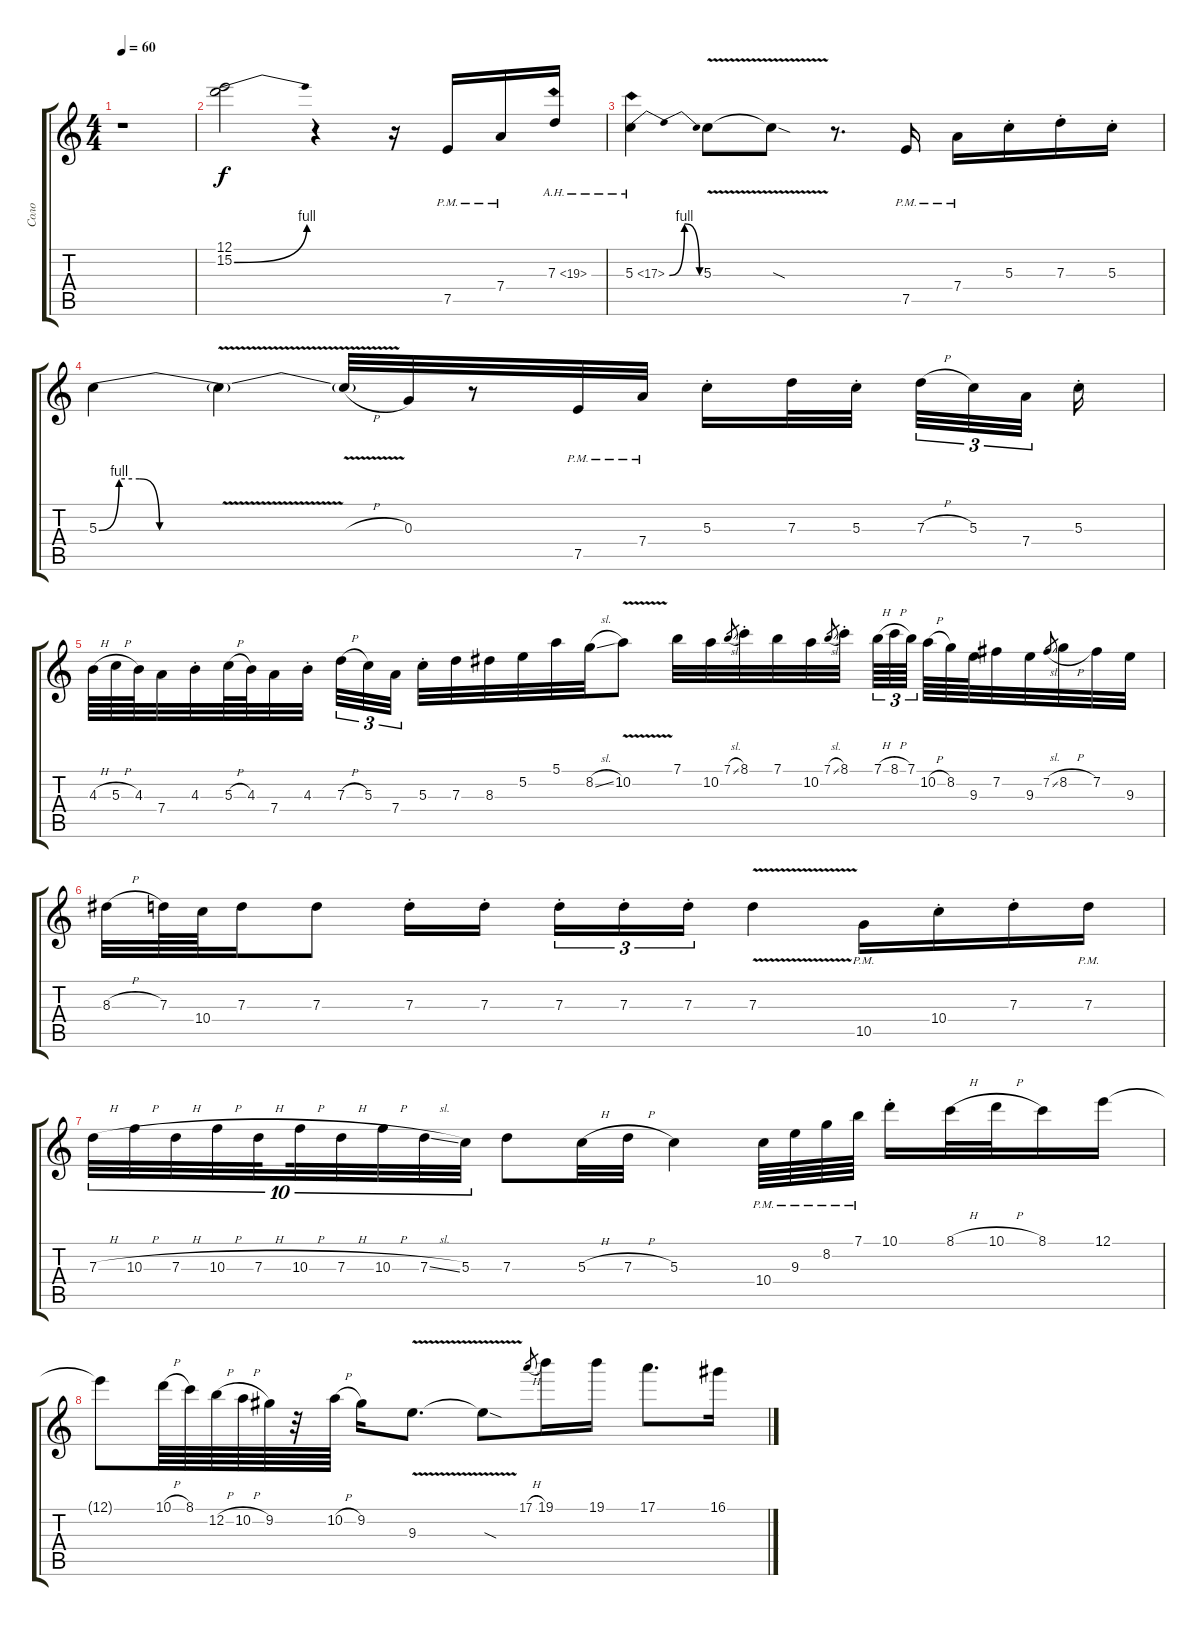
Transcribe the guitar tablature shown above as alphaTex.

\track ("Соло" "Соло") {instrument overdrivenguitar}
\staff {score tabs}
\tuning (E4 B3 G3 D3 A2 E2) {hide}
\ts (4 4)
\tempo 60
\clef g2
\ks c
r.1{dy f} |
(12.1 15.2{be (bend 0 0 60 4)}).2 r.4 r.16 7.5{pm}.16 7.4{pm}.16 7.3{ah 12}.16 |
5.3{be (bendrelease 0 0 15 4 35 4 60 0) ah 12}.4 5.3{v}.8 5.3{sod t}.8 r.8{d} 7.5{pm}.16 7.4{pm}.16 5.3{st}.16 7.3{st}.16 5.3{st}.16 |
5.3{be (custom 0 0 10 4 20 4 30 0 60 0)}.4 5.3{v t}.4 5.3{h t}.32 0.3.32 r.8 7.5{pm}.32 7.4{pm}.32 5.3{st}.16 7.3.32 5.3{st}.32{beam splitsecondary} 7.3{h}.32{tu (3 2)} 5.3.32{tu (3 2)} 7.4.32{tu (3 2) beam splitsecondary} 5.3{st}.16 |
4.3{h}.64 5.3{h}.64 4.3.64 7.4.32 4.3{st}.32 5.3{h}.64 4.3.64 7.4.32 4.3{st}.32{beam splitsecondary} 7.3{h}.32{tu (3 2)} 5.3.32{tu (3 2)} 7.4.32{tu (3 2)} 5.3{st}.32 7.3.32 8.3.32 5.2.32 5.1.32 8.2{sl}.32 10.2{v}.8 7.1.32 10.2.32 7.1{sl}.8{gr} 8.1{st}.32 7.1.32 10.2.32 7.1{sl}.8{gr} 8.1{st}.32 7.1{h}.64{tu (3 2)} 8.1{h}.64{tu (3 2)} 7.1.64{tu (3 2) beam splitsecondary} 10.2{h}.64 8.2.64 9.3.64 7.2.32 9.3.32 7.2{sl}.8{gr} 8.2{h}.32 7.2.32 9.3.32 |
8.3{h}.32 7.3.64 10.4.64 7.3.16 7.3.8 7.3{st}.16 7.3{st}.16{beam splitsecondary} 7.3{st}.16{tu (3 2)} 7.3{st}.16{tu (3 2)} 7.3{st}.16{tu (3 2)} 7.3{v}.4 10.5{pm}.16 10.4{st}.16 7.3{st}.16 7.3{pm}.16 |
7.3{h}.32{tu (10 8)} 10.3{h}.32{tu (10 8)} 7.3{h}.32{tu (10 8)} 10.3{h}.32{tu (10 8)} 7.3{h}.32{tu (10 8) beam splitsecondary} 10.3{h}.32{tu (10 8)} 7.3{h}.32{tu (10 8)} 10.3{h}.32{tu (10 8)} 7.3{sl}.32{tu (10 8)} 5.3.32{tu (10 8)} 7.3.8 5.3{h}.32 7.3{h}.32 5.3.4 10.4{pm}.64 9.3{pm}.64 8.2{pm}.64 7.1{pm}.64 10.1{st}.16 8.1{h}.32 10.1{h}.32 8.1.16 12.1.16 |
12.1{t}.8 10.1{h}.64 8.1.64 12.2{h}.64 10.2{h}.64 9.2.64 r.32 10.2{h}.64 9.2.16 9.3{v}.8{d} 9.3{sod t}.8 17.1{h}.8{gr} 19.1.16 19.1.16 17.1.8{d} 16.1.16
